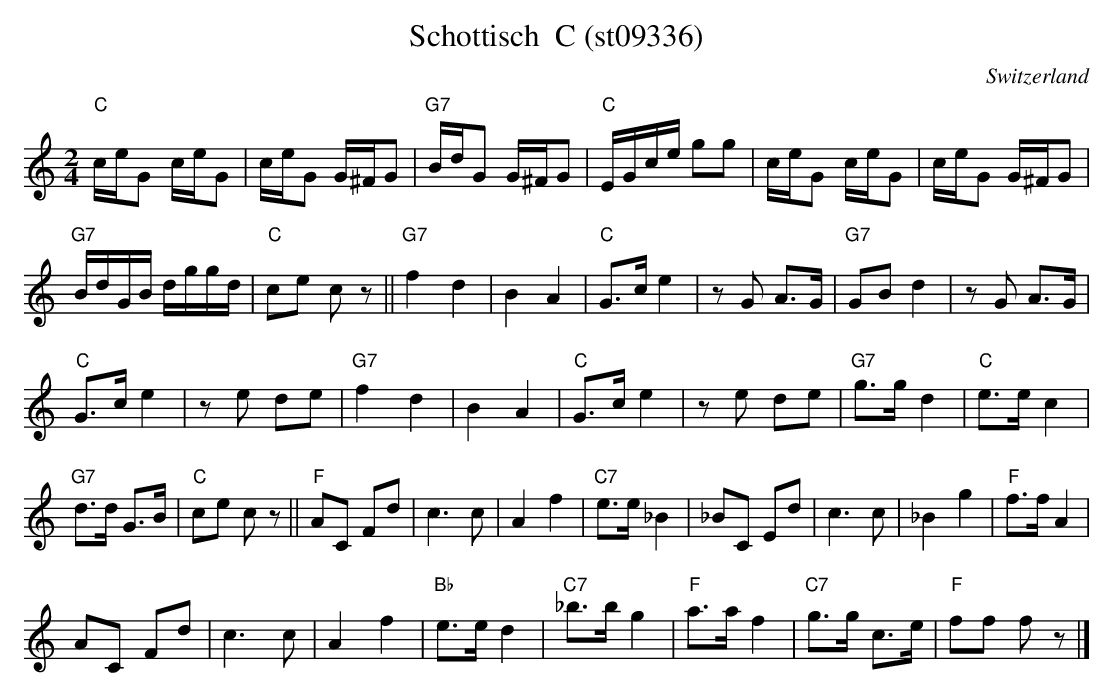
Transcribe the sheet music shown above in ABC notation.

X:1
T: Schottisch  C (st09336)
M:2/4
L:1/16
O:Switzerland
K:C major
"C"ceG2 ceG2 | ceG2 G^FG2 | "G7"BdG2 G^FG2 | "C"EGce g2g2 | ceG2 ceG2 | ceG2 G^FG2 |
"G7"BdGB dggd | "C"c2e2 c2z2 || [L:1/8] \
"G7"f2d2 | B2A2 | "C"G>ce2 | zG A>G | "G7"GBd2 | zG A>G |
 "C"G>ce2 | ze de | \
"G7"f2d2 | B2A2 | "C"G>ce2 | ze de | "G7"g>gd2 | "C"e>ec2 |
 "G7"d>d G>B | "C"ce cz || \
"F"AC Fd | c3c | A2f2 | "C7"e>e_B2 | _BC Ed | c3c | _B2g2 | "F"f>fA2 |
AC Fd | c3c | A2f2 | "Bb"e>ed2 | "C7"_b>bg2 | "F"a>af2 | "C7"g>g c>e | "F"ff fz |]
